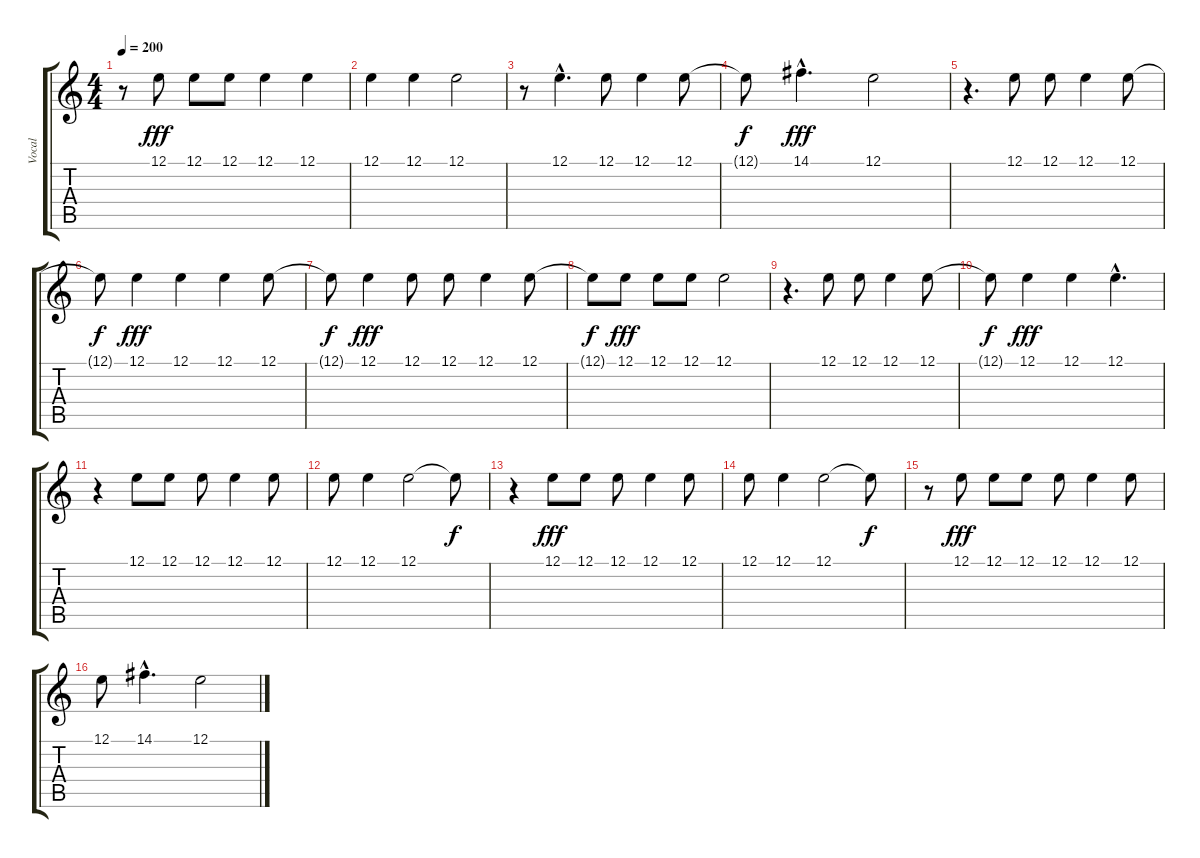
\track ("Vocal" "Vocal") {instrument synthvoice}
\staff {score tabs}
\tuning (E4 B3 G3 D3 A2 E2) {hide}
\ts (4 4)
\tempo 200
\clef g2
\ks c
r.8{dy fff} 12.1.8 12.1.8 12.1.8 12.1.4 12.1.4 |
12.1.4 12.1.4 12.1.2 |
r.8 12.1{hac}.4{d} 12.1.8 12.1.4 12.1.8 |
12.1{t}.8{dy f} 14.1{hac}.4{d dy fff} 12.1.2 |
r.4{d} 12.1.8 12.1.8 12.1.4 12.1.8 |
12.1{t}.8{dy f} 12.1.4{dy fff} 12.1.4 12.1.4 12.1.8 |
12.1{t}.8{dy f} 12.1.4{dy fff} 12.1.8 12.1.8 12.1.4 12.1.8 |
12.1{t}.8{dy f} 12.1.8{dy fff} 12.1.8 12.1.8 12.1.2 |
r.4{d} 12.1.8 12.1.8 12.1.4 12.1.8 |
12.1{t}.8{dy f} 12.1.4{dy fff} 12.1.4 12.1{hac}.4{d} |
r.4 12.1.8 12.1.8 12.1.8 12.1.4 12.1.8 |
12.1.8 12.1.4 12.1.2 12.1{t}.8{dy f} |
r.4 12.1.8{dy fff} 12.1.8 12.1.8 12.1.4 12.1.8 |
12.1.8 12.1.4 12.1.2 12.1{t}.8{dy f} |
r.8 12.1.8{dy fff} 12.1.8 12.1.8 12.1.8 12.1.4 12.1.8 |
12.1.8 14.1{hac}.4{d} 12.1.2
